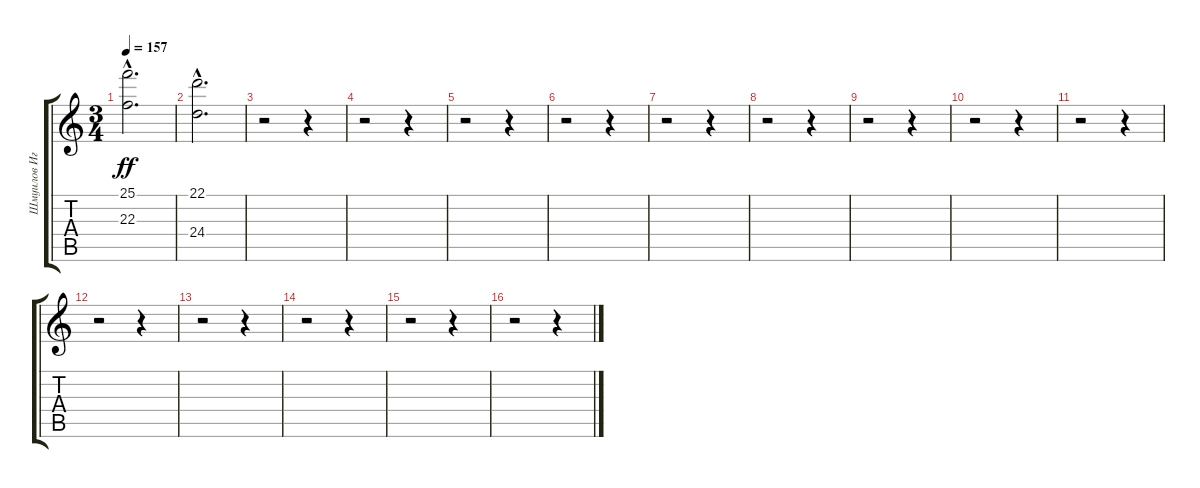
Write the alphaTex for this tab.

\track ("Шмуилов Игорь," "Шмуилов Иг") {instrument ocarina}
\staff {score tabs}
\tuning (E4 B3 G3 D3 A2 E2) {hide}
\ts (3 4)
\tempo 157
\clef g2
\ks c
(25.1{hac} 22.3{hac}).2{d dy ff} |
(22.1{hac} 24.4{hac}).2{d} |
r.2 r.4 |
r.2 r.4 |
r.2 r.4 |
r.2 r.4 |
r.2 r.4 |
r.2 r.4 |
r.2 r.4 |
r.2 r.4 |
r.2 r.4 |
r.2 r.4 |
r.2 r.4 |
r.2 r.4 |
r.2 r.4 |
r.2 r.4
